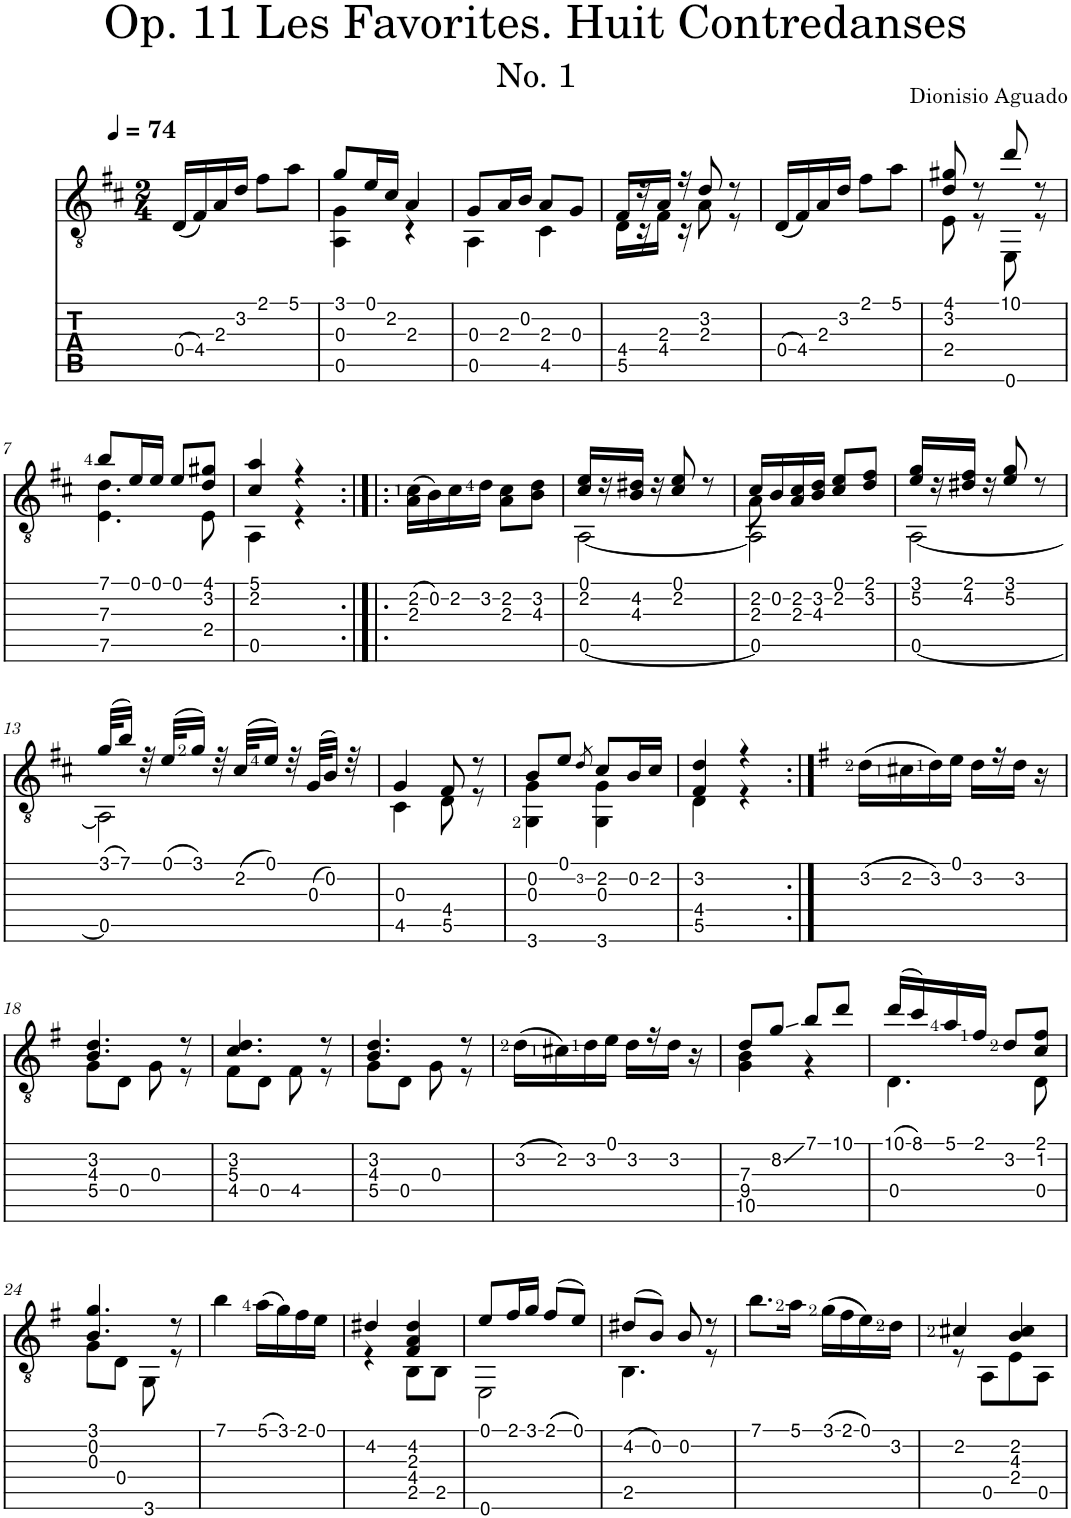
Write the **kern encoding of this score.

**kern	**kern
*part1	*part1
*staff2	*staff1
*I"Classical Guitar	*
*I'Guit.	*
*stria6	*
*	*clefGv2
*k[f#c#]	*k[f#c#]
*D:	*D:
*M2/4	*M2/4
*MM74	*MM74
=1	=1
16DLL	(16D/LL
16F#J	16F#/)
16AL	16A/
16dJJ	16d/JJ
8f#L	8f#\L
8aJ	8a\J
=2	=2
*^	*^
8gL	4AA 4G	8g/L	4AA\ 4G\
16eL	.	16e/L	.
16c#JJ	.	16c#/JJ	.
4A	4r	4A/	4r
=3	=3	=3	=3
8GL	4AA	8G/L	4AA\
16AL	.	16A/L	.
16BJJ	.	16B/JJ	.
8AL	4C#	8A/L	4C#\
8GJ	.	8G/J	.
=4	=4	=4	=4
16F#	16D	16F#/LL	16D\LL
16r	16r	16r	16r
16A	16F#	16A/JJ	16F#\JJ
16r	16r	16r	16r
8d	8A	8d/	8A\
8r	8r	8r	8r
*v	*v	*	*
*	*v	*v
=5	=5
16DLL	(16D/LL
16F#J	16F#/)
16AL	16A/
16dJJ	16d/JJ
8f#L	8f#\L
8aJ	8a\J
=6	=6
*^	*^
8d 8g#X	8E	8d/ 8g#X/	8E\
8r	8r	8r	8r
8dd	8EE	8dd/	8EE\
8r	8r	8r	8r
!!LO:LB:g=z	!!
=7	=7	=7	=7
8bL	4.E 4.d	8b/L	4.E\ 4.d\
16eL	.	16e/L	.
16eJJ	.	16e/JJ	.
8eL	.	8e/L	.
8d\ 8g#X\J	8E	8d/ 8g#X/J	8E\
=8	=8	=8	=8
4c# 4a	4AA	4c#/ 4a/	4AA\
4r	4r	4r	4r
*v	*v	*	*
*	*v	*v
=9:|!|:	=9:|!|:
16A\ 16c#\LL	(16A\ 16c#\LL
16BJ	16B\)
16c#L	16c#\
16dJJ	16d\JJ
8A\ 8c#\L	8A\ 8c#\L
8B\ 8d\J	8B\ 8d\J
=10	=10
*^	*^
16c# 16e	[2AA	16c#/ 16e/LL	[2AA\
16r	.	16r	.
16B 16d#X	.	16B/ 16d#X/JJ	.
16r	.	16r	.
8c# 8e	.	8c#/ 8e/	.
8r	.	8r	.
=11	=11	=11	=11
*	*^	*	*^
16c#LL	2AA]	8A	16c#/LL	2AA\]	8A\
16BJ	.	.	16B/	.	.
16A\ 16c#\L	.	8ryy	16A/ 16c#/	.	8ryy
16B\ 16d\JJ	.	.	16B/ 16d/JJ	.	.
8c#\ 8e\L	.	4ryy	8c#/ 8e/L	.	4ryy
8d\ 8f#\J	.	.	8d/ 8f#/J	.	.
*	*v	*v	*	*	*
*	*	*	*v	*v
=12	=12	=12	=12
16e 16g	[2AA	16e/ 16g/LL	[2AA\
16r	.	16r	.
16d#X 16f#	.	16d#X/ 16f#/JJ	.
16r	.	16r	.
8e 8g	.	8e/ 8g/	.
8r	.	8r	.
!!LO:LB:g=z	!!
=13	=13	=13	=13
32gKLL	2AA]	(32g/KLL	2AA\]
16bJJ	.	16b/JJ)	.
32r	.	32r	.
32eKLL	.	(32e/KLL	.
16gJJ	.	16g/JJ)	.
32r	.	32r	.
32c#KLL	.	(32c#/KLL	.
16eJJ	.	16e/JJ)	.
32r	.	32r	.
32GKLL	.	(32G/KLL	.
16BJJ	.	16B/JJ)	.
32r	.	32r	.
=14	=14	=14	=14
4G	4C#	4G/	4C#\
8F#	8D	8F#/	8D\
8r	8r	8r	8r
=15	=15	=15	=15
8BL	4GG 4G	8B/L	4GG\ 4G\
8eJ	.	8e/J	.
qd	.	8qd/	.
8c#L	4GG 4G	8c#/L	4GG\ 4G\
16BL	.	16B/L	.
16c#JJ	.	16c#/JJ	.
=16	=16	=16	=16
4F# 4d	4D	4F#/ 4d/	4D\
4r	4r	4r	4r
*v	*v	*	*
*	*v	*v
=17:|!	=17:|!
*k[f#]	*k[f#]
*G:	*G:
16dLL	(16d\LL
16c#XJ	16c#X\
16dL	16d\)
16eJJ	16e\JJ
16d	16d\LL
16r	16r
16d	16d\JJ
16r	16r
!!LO:LB:g=z
=18	=18
*^	*^
4.B 4.d	8GL	4.B/ 4.d/	8G\L
.	8DJ	.	8D\J
.	8G	.	8G\
8r	8r	8r	8r
=19	=19	=19	=19
4.c 4.d	8F#L	4.c/ 4.d/	8F#\L
.	8DJ	.	8D\J
.	8F#	.	8F#\
8r	8r	8r	8r
=20	=20	=20	=20
4.B 4.d	8GL	4.B/ 4.d/	8G\L
.	8DJ	.	8D\J
.	8G	.	8G\
8r	8r	8r	8r
*v	*v	*	*
*	*v	*v
=21	=21
16dLL	(16d\LL
16c#XJ	16c#X\)
16dL	16d\
16eJJ	16e\JJ
16d	16d\LL
16r	16r
16d	16d\JJ
16r	16r
=22	=22
*^	*^
8dL	4G 4B	8d/L	4G\ 4B\
8gJ	.	8g/J	.
8bL	4r	8b/L	4r
8ddJ	.	8dd/J	.
=23	=23	=23	=23
16ddLL	4.D	(16dd/LL	4.D\
16ccJ	.	16cc/)	.
16aL	.	16a/	.
16f#JJ	.	16f#/JJ	.
8dL	.	8d/L	.
8c\ 8f#\J	8D	8c/ 8f#/J	8D\
!!LO:LB:g=z	!!
=24	=24	=24	=24
4.B 4.g	8GL	4.B/ 4.g/	8G\L
.	8DJ	.	8D\J
.	8GG	.	8GG\
8r	8r	8r	8r
*v	*v	*	*
*	*v	*v
=25	=25
4b	4b\
16aLL	(16a\LL
16gJ	16g\)
16f#L	16f#\
16eJJ	16e\JJ
=26	=26
*^	*^
4d#X	4r	4d#X/	4r
4F# 4A 4d#	8BBL	4F#/ 4A/ 4d#/	8BB\L
.	8BBJ	.	8BB\J
=27	=27	=27	=27
8eL	2EE	8e/L	2EE\
16f#L	.	16f#/L	.
16gJJ	.	16g/JJ	.
8f#L	.	(8f#/L	.
8eJ	.	8e/J)	.
=28	=28	=28	=28
8d#XL	4.BB	(8d#X/L	4.BB\
8BJ	.	8B/J)	.
8B	.	8B/	.
8r	8r	8r	8r
*v	*v	*	*
*	*v	*v
=29	=29
8.bL	8.b\L
16aJk	16a\Jk
16gLL	(16g\LL
16f#J	16f#\
16eL	16e\)
16dJJ	16d\JJ
=30	=30
*^	*^
4c#X	8r	4c#X/	8r
.	8AA	.	8AA\L
4B 4c#	8EL	4B/ 4c#/	8E\
.	8AAJ	.	8AA\J
*v	*v	*	*
*	*v	*v
=	=
*-	*-
